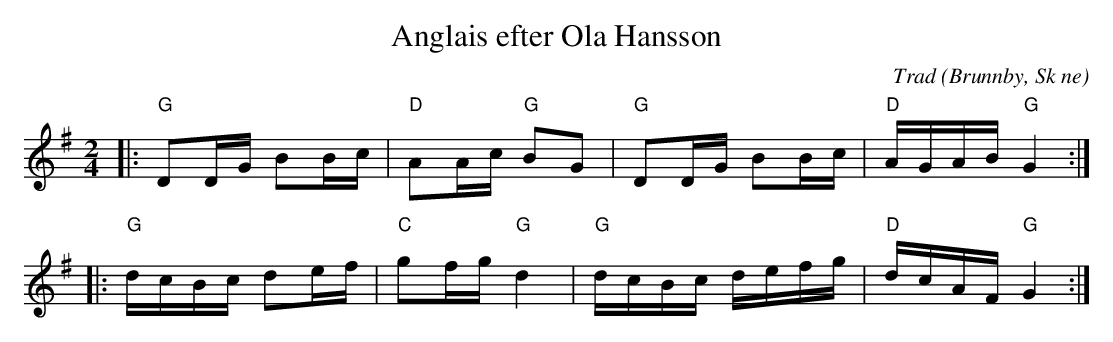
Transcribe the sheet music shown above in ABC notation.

X:1
T:Anglais efter Ola Hansson
C:Trad
O:Brunnby, Sk ne
M:2/4
L:1/16
K:G
|: "G"D2DG B2Bc | "D"A2Ac  "G"B2G2 | "G"D2DG B2Bc | "D"AGAB "G"G4 :|
|: "G"dcBc d2ef | "C"g2fg "G"d4 | "G"dcBc defg | "D"dcAF "G"G4 :|
